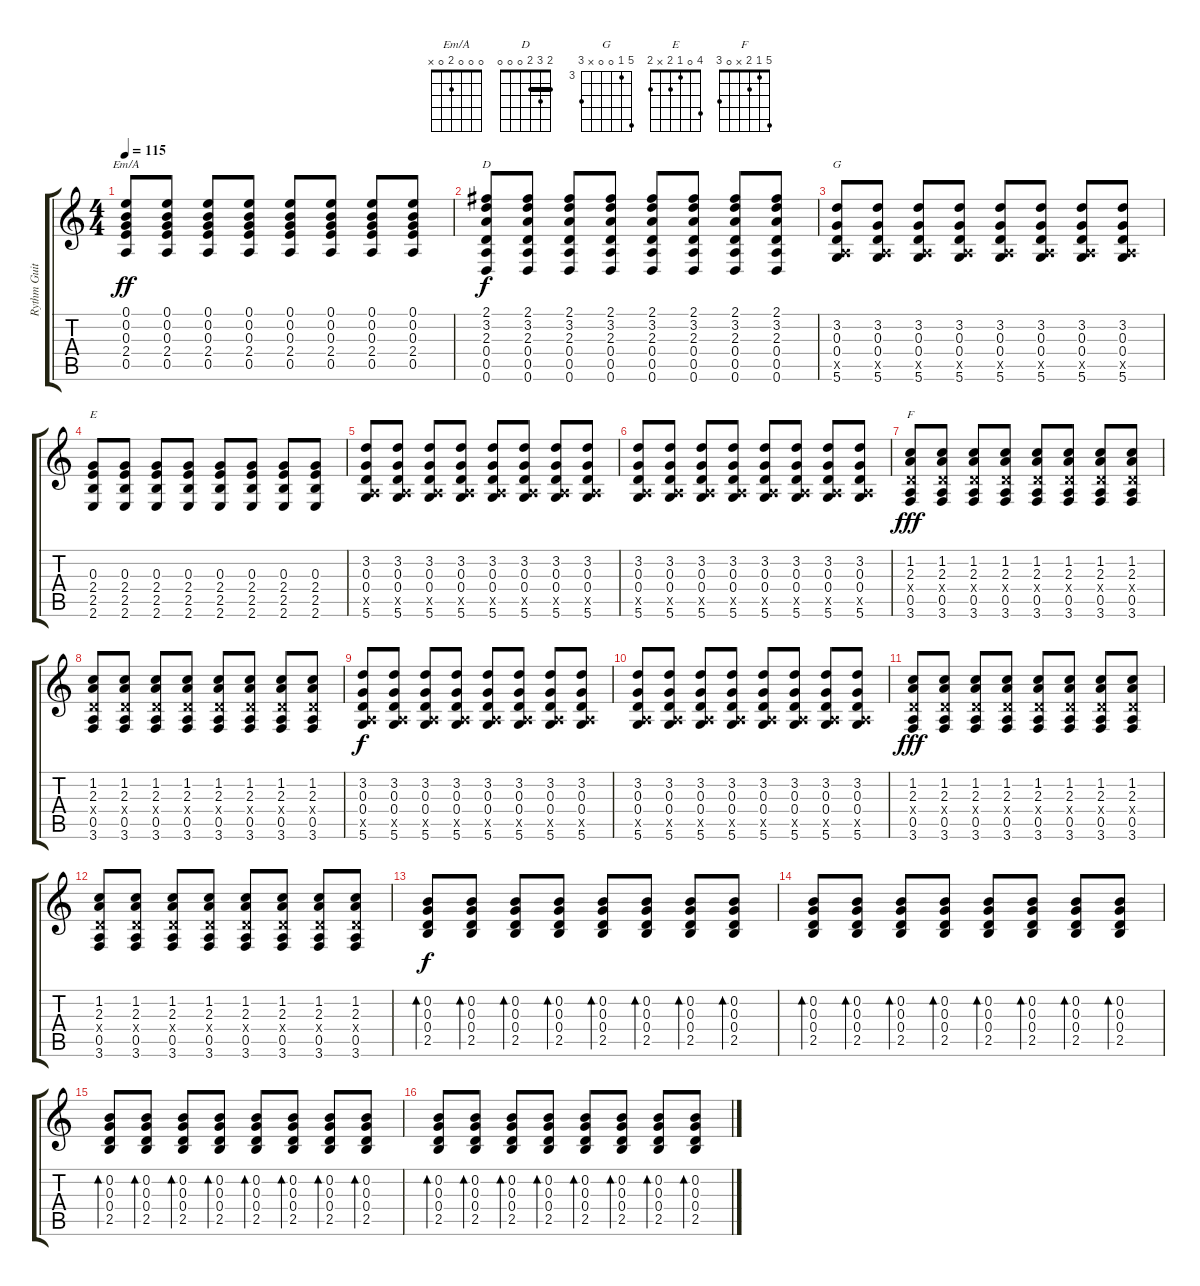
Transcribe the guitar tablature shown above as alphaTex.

\track ("Rythm Guitar" "Rythm Guit") {instrument electricguitarclean}
\staff {score tabs}
\tuning (E4 B3 G3 D3 A2 D2) {hide}
\chord ("Em/A" 0 0 0 2 0 x)
\chord ("D" 2 3 2 0 0 0) {barre 2}
\chord ("G" 7 3 0 0 x 5) {firstfret 3}
\chord ("E" 4 0 1 2 x 2)
\chord ("F" 5 1 2 x 0 3)
\ts (4 4)
\tempo 115
\clef g2
\ks c
(0.1 0.2 0.3 2.4 0.5).8{ch "Em/A" dy ff} (0.1 0.2 0.3 2.4 0.5).8 (0.1 0.2 0.3 2.4 0.5).8 (0.1 0.2 0.3 2.4 0.5).8 (0.1 0.2 0.3 2.4 0.5).8 (0.1 0.2 0.3 2.4 0.5).8 (0.1 0.2 0.3 2.4 0.5).8 (0.1 0.2 0.3 2.4 0.5).8 |
(2.1 3.2 2.3 0.4 0.5 0.6).8{ch "D" dy f} (2.1 3.2 2.3 0.4 0.5 0.6).8 (2.1 3.2 2.3 0.4 0.5 0.6).8 (2.1 3.2 2.3 0.4 0.5 0.6).8 (2.1 3.2 2.3 0.4 0.5 0.6).8 (2.1 3.2 2.3 0.4 0.5 0.6).8 (2.1 3.2 2.3 0.4 0.5 0.6).8 (2.1 3.2 2.3 0.4 0.5 0.6).8 |
(3.2 0.3 0.4 0.5{x} 5.6).8{ch "G"} (3.2 0.3 0.4 0.5{x} 5.6).8 (3.2 0.3 0.4 0.5{x} 5.6).8 (3.2 0.3 0.4 0.5{x} 5.6).8 (3.2 0.3 0.4 0.5{x} 5.6).8 (3.2 0.3 0.4 0.5{x} 5.6).8 (3.2 0.3 0.4 0.5{x} 5.6).8 (3.2 0.3 0.4 0.5{x} 5.6).8 |
(0.3 2.4 2.5 2.6).8{ch "E"} (0.3 2.4 2.5 2.6).8 (0.3 2.4 2.5 2.6).8 (0.3 2.4 2.5 2.6).8 (0.3 2.4 2.5 2.6).8 (0.3 2.4 2.5 2.6).8 (0.3 2.4 2.5 2.6).8 (0.3 2.4 2.5 2.6).8 |
(3.2 0.3 0.4 0.5{x} 5.6).8{volume 11 instrument electricguitarclean} (3.2 0.3 0.4 0.5{x} 5.6).8 (3.2 0.3 0.4 0.5{x} 5.6).8 (3.2 0.3 0.4 0.5{x} 5.6).8 (3.2 0.3 0.4 0.5{x} 5.6).8 (3.2 0.3 0.4 0.5{x} 5.6).8 (3.2 0.3 0.4 0.5{x} 5.6).8 (3.2 0.3 0.4 0.5{x} 5.6).8 |
(3.2 0.3 0.4 0.5{x} 5.6).8 (3.2 0.3 0.4 0.5{x} 5.6).8 (3.2 0.3 0.4 0.5{x} 5.6).8 (3.2 0.3 0.4 0.5{x} 5.6).8 (3.2 0.3 0.4 0.5{x} 5.6).8 (3.2 0.3 0.4 0.5{x} 5.6).8 (3.2 0.3 0.4 0.5{x} 5.6).8 (3.2 0.3 0.4 0.5{x} 5.6).8 |
(1.2 2.3 0.4{x} 0.5 3.6).8{ch "F" dy fff} (1.2 2.3 0.4{x} 0.5 3.6).8 (1.2 2.3 0.4{x} 0.5 3.6).8 (1.2 2.3 0.4{x} 0.5 3.6).8 (1.2 2.3 0.4{x} 0.5 3.6).8 (1.2 2.3 0.4{x} 0.5 3.6).8 (1.2 2.3 0.4{x} 0.5 3.6).8 (1.2 2.3 0.4{x} 0.5 3.6).8 |
(1.2 2.3 0.4{x} 0.5 3.6).8 (1.2 2.3 0.4{x} 0.5 3.6).8 (1.2 2.3 0.4{x} 0.5 3.6).8 (1.2 2.3 0.4{x} 0.5 3.6).8 (1.2 2.3 0.4{x} 0.5 3.6).8 (1.2 2.3 0.4{x} 0.5 3.6).8 (1.2 2.3 0.4{x} 0.5 3.6).8 (1.2 2.3 0.4{x} 0.5 3.6).8 |
(3.2 0.3 0.4 0.5{x} 5.6).8{dy f} (3.2 0.3 0.4 0.5{x} 5.6).8 (3.2 0.3 0.4 0.5{x} 5.6).8 (3.2 0.3 0.4 0.5{x} 5.6).8 (3.2 0.3 0.4 0.5{x} 5.6).8 (3.2 0.3 0.4 0.5{x} 5.6).8 (3.2 0.3 0.4 0.5{x} 5.6).8 (3.2 0.3 0.4 0.5{x} 5.6).8 |
(3.2 0.3 0.4 0.5{x} 5.6).8 (3.2 0.3 0.4 0.5{x} 5.6).8 (3.2 0.3 0.4 0.5{x} 5.6).8 (3.2 0.3 0.4 0.5{x} 5.6).8 (3.2 0.3 0.4 0.5{x} 5.6).8 (3.2 0.3 0.4 0.5{x} 5.6).8 (3.2 0.3 0.4 0.5{x} 5.6).8 (3.2 0.3 0.4 0.5{x} 5.6).8 |
(1.2 2.3 0.4{x} 0.5 3.6).8{dy fff} (1.2 2.3 0.4{x} 0.5 3.6).8 (1.2 2.3 0.4{x} 0.5 3.6).8 (1.2 2.3 0.4{x} 0.5 3.6).8 (1.2 2.3 0.4{x} 0.5 3.6).8 (1.2 2.3 0.4{x} 0.5 3.6).8 (1.2 2.3 0.4{x} 0.5 3.6).8 (1.2 2.3 0.4{x} 0.5 3.6).8 |
(1.2 2.3 0.4{x} 0.5 3.6).8 (1.2 2.3 0.4{x} 0.5 3.6).8 (1.2 2.3 0.4{x} 0.5 3.6).8 (1.2 2.3 0.4{x} 0.5 3.6).8 (1.2 2.3 0.4{x} 0.5 3.6).8 (1.2 2.3 0.4{x} 0.5 3.6).8 (1.2 2.3 0.4{x} 0.5 3.6).8 (1.2 2.3 0.4{x} 0.5 3.6).8 |
(0.2 0.3 0.4 2.5).8{bd 30 dy f volume 7 instrument electricguitarclean} (0.2 0.3 0.4 2.5).8{bd 30} (0.2 0.3 0.4 2.5).8{bd 30} (0.2 0.3 0.4 2.5).8{bd 30} (0.2 0.3 0.4 2.5).8{bd 30} (0.2 0.3 0.4 2.5).8{bd 30} (0.2 0.3 0.4 2.5).8{bd 30} (0.2 0.3 0.4 2.5).8{bd 30} |
(0.2 0.3 0.4 2.5).8{bd 30} (0.2 0.3 0.4 2.5).8{bd 30} (0.2 0.3 0.4 2.5).8{bd 30} (0.2 0.3 0.4 2.5).8{bd 30} (0.2 0.3 0.4 2.5).8{bd 30} (0.2 0.3 0.4 2.5).8{bd 30} (0.2 0.3 0.4 2.5).8{bd 30} (0.2 0.3 0.4 2.5).8{bd 30} |
(0.2 0.3 0.4 2.5).8{bd 30} (0.2 0.3 0.4 2.5).8{bd 30} (0.2 0.3 0.4 2.5).8{bd 30} (0.2 0.3 0.4 2.5).8{bd 30} (0.2 0.3 0.4 2.5).8{bd 30} (0.2 0.3 0.4 2.5).8{bd 30} (0.2 0.3 0.4 2.5).8{bd 30} (0.2 0.3 0.4 2.5).8{bd 30} |
(0.2 0.3 0.4 2.5).8{bd 30} (0.2 0.3 0.4 2.5).8{bd 30} (0.2 0.3 0.4 2.5).8{bd 30} (0.2 0.3 0.4 2.5).8{bd 30} (0.2 0.3 0.4 2.5).8{bd 30} (0.2 0.3 0.4 2.5).8{bd 30} (0.2 0.3 0.4 2.5).8{bd 30} (0.2 0.3 0.4 2.5).8{bd 30}
